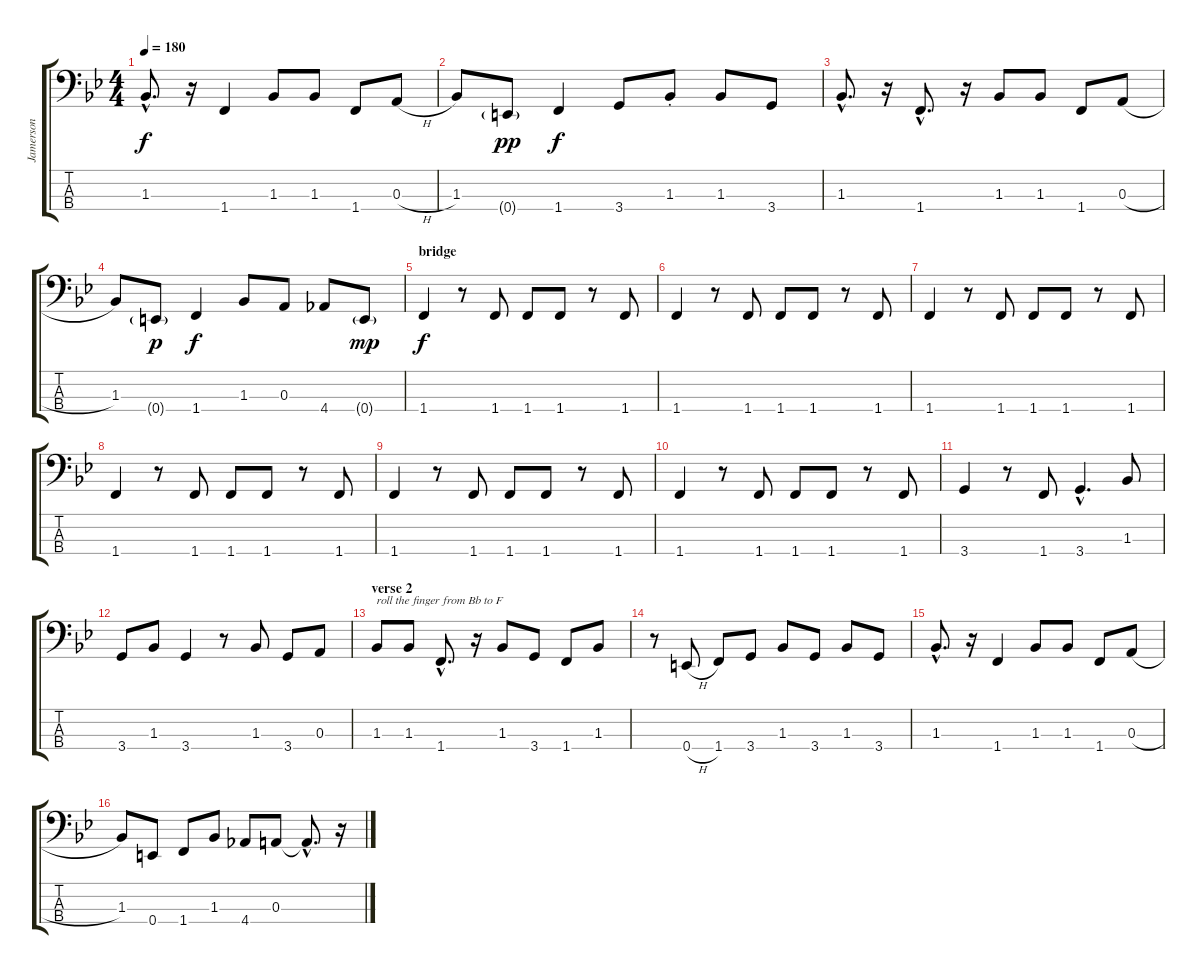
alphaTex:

\track ("Jamerson" "Jamerson") {instrument electricbassfinger}
\staff {score tabs}
\tuning (G2 D2 A1 E1) {hide}
\ts (4 4)
\tempo 180
\clef f4
\ks bb
1.3{hac}.8{d dy f} r.16 1.4.4 1.3.8 1.3.8 1.4.8 0.3{h}.8 |
1.3.8 0.4{g}.8{dy pp} 1.4.4{dy f} 3.4.8 1.3{st}.8 1.3.8 3.4.8 |
1.3{hac}.8{d} r.16 1.4{hac}.8{d} r.16 1.3.8 1.3.8 1.4.8 0.3{h}.8 |
1.3.8 0.4{g}.8{dy p} 1.4.4{dy f} 1.3.8 0.3.8 4.4.8 0.4{g}.8{dy mp} |
\section ("" "bridge")
1.4.4{dy f} r.8 1.4.8 1.4.8 1.4.8 r.8 1.4.8 |
1.4.4 r.8 1.4.8 1.4.8 1.4.8 r.8 1.4.8 |
1.4.4 r.8 1.4.8 1.4.8 1.4.8 r.8 1.4.8 |
1.4.4 r.8 1.4.8 1.4.8 1.4.8 r.8 1.4.8 |
1.4.4 r.8 1.4.8 1.4.8 1.4.8 r.8 1.4.8 |
1.4.4 r.8 1.4.8 1.4.8 1.4.8 r.8 1.4.8 |
3.4.4 r.8 1.4.8 3.4{hac}.4{d} 1.3.8 |
3.4.8 1.3.8 3.4.4 r.8 1.3.8 3.4.8 0.3.8 |
\section ("" "verse 2")
1.3.8{txt "roll the finger from Bb to F"} 1.3.8 1.4{hac}.8{d} r.16 1.3.8 3.4.8 1.4.8 1.3.8 |
r.8 0.4{h}.8 1.4.8 3.4.8 1.3.8 3.4.8 1.3.8 3.4.8 |
1.3{hac}.8{d} r.16 1.4.4 1.3.8 1.3.8 1.4.8 0.3{h}.8 |
1.3.8 0.4.8 1.4.8 1.3.8 4.4.8 0.3.8 0.3{hac t}.8{d} r.16
